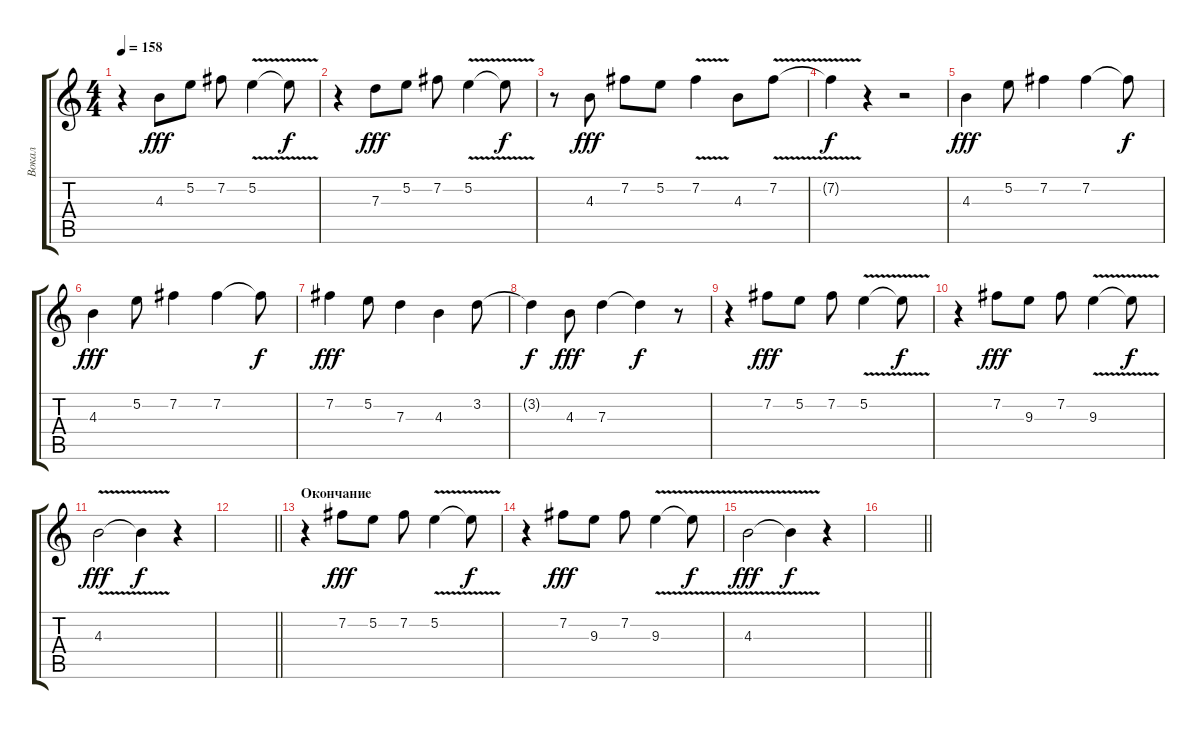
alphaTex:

\track ("Вокал" "Вокал") {instrument overdrivenguitar}
\staff {score tabs}
\tuning (E4 B3 G3 D3 A2 E2) {hide}
\ts (4 4)
\tempo 158
\clef g2
\ks c
r.4{dy f} 4.3.8{dy fff} 5.2.8 7.2.8 5.2{v}.4 5.2{t}.8{dy f} |
r.4 7.3.8{dy fff} 5.2.8 7.2.8 5.2{v}.4 5.2{t}.8{dy f} |
r.8 4.3.8{dy fff} 7.2.8 5.2.8 7.2{v}.4 4.3.8 7.2{v}.8 |
7.2{t}.4{dy f} r.4 r.2 |
4.3.4{dy fff} 5.2.8 7.2.4 7.2.4 7.2{t}.8{dy f} |
4.3.4{dy fff} 5.2.8 7.2.4 7.2.4 7.2{t}.8{dy f} |
7.2.4{dy fff} 5.2.8 7.3.4 4.3.4 3.2.8 |
3.2{t}.4{dy f} 4.3.8{dy fff} 7.3.4 7.3{t}.4{dy f} r.8 |
r.4 7.2.8{dy fff} 5.2.8 7.2.8 5.2{v}.4 5.2{t}.8{dy f} |
r.4 7.2.8{dy fff} 9.3.8 7.2.8 9.3{v}.4 9.3{t}.8{dy f} |
4.3{v}.2{dy fff} 4.3{t}.4{dy f} r.4 |
\barLineRight lightlight
|
\section ("" "Окончание")
r.4 7.2.8{dy fff} 5.2.8 7.2.8 5.2{v}.4 5.2{t}.8{dy f} |
r.4 7.2.8{dy fff} 9.3.8 7.2.8 9.3{v}.4 9.3{t}.8{dy f} |
4.3{v}.2{dy fff} 4.3{t}.4{dy f} r.4 |
\barLineRight lightlight
